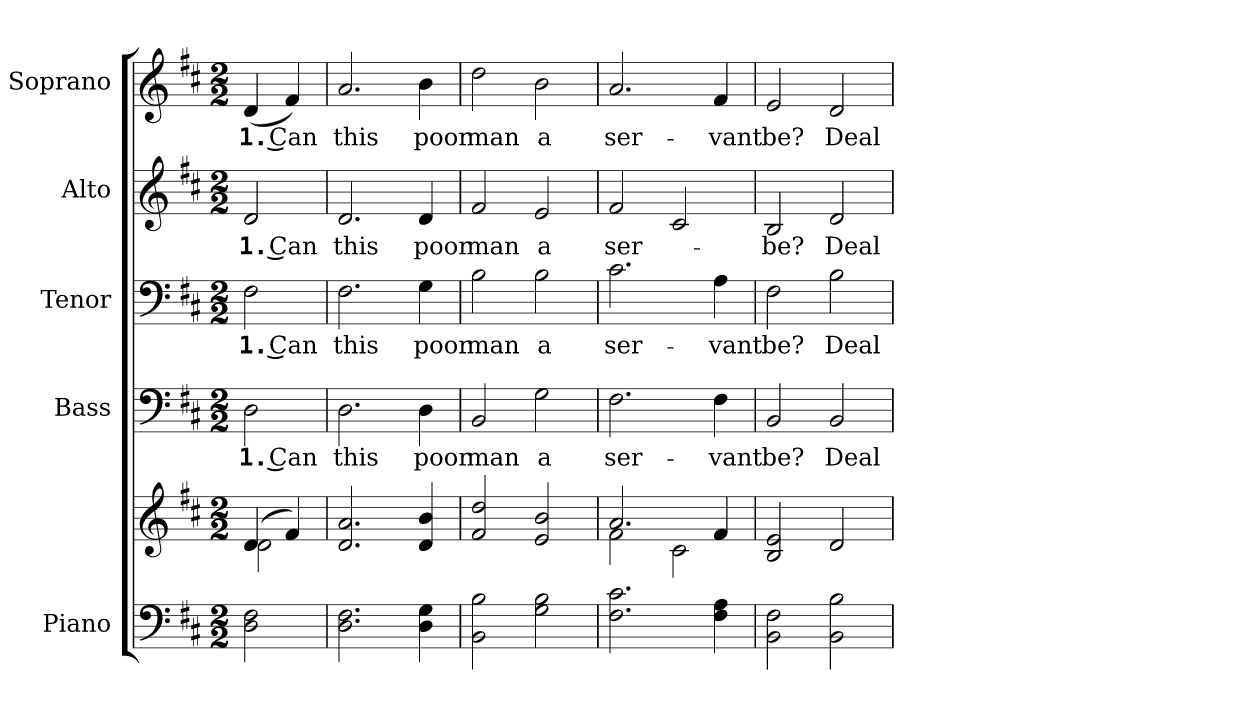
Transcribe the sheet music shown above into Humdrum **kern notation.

**kern	**kern	**kern	**text	**kern	**text	**kern	**text	**kern	**text
*part5	*part5	*part4	*part4	*part3	*part3	*part2	*part2	*part1	*part1
*staff6	*staff5	*staff4	*staff4	*staff3	*staff3	*staff2	*staff2	*staff1	*staff1
*I"Piano	*	*I"Bass	*	*I"Tenor	*	*I"Alto	*	*I"Soprano	*
*I'Pno.	*	*I'B.	*	*I'T.	*	*I'A.	*	*I'S.	*
!!LO:PB:g=z
*clefF4	*clefG2	*clefF4	*	*clefF4	*	*clefG2	*	*clefG2	*
*k[f#c#]	*k[f#c#]	*k[f#c#]	*	*k[f#c#]	*	*k[f#c#]	*	*k[f#c#]	*
*D:	*D:	*D:	*	*D:	*	*D:	*	*D:	*
*M2/2	*M2/2	*M2/2	*	*M2/2	*	*M2/2	*	*M2/2	*
*MM200	*MM200	*MM200	*	*MM200	*	*MM200	*	*MM200	*
=1	=1	=1	=1	=1	=1	=1	=1	=1	=1
*	*^	*	*	*	*	*	*	*	*
!	!	!	!	!LO:LY:b:color=#000000	!	!	!	!	!	!
!	!	!	!	!	!	!LO:LY:b:color=#000000	!	!	!	!
!	!	!	!	!	!	!	!	!LO:LY:b:color=#000000	!	!
!	!	!	!	!	!	!	!	!	!	!LO:LY:b:color=#000000
2Di\ 2F#i	(4di/	2di\	2Di\	1. Can	2F#i\	1. Can	2di/	1. Can	(4di/	1. Can
.	4f#i/)	.	.	.	.	.	.	.	4f#i/)	.
*	*v	*v	*	*	*	*	*	*	*	*
=2	=2	=2	=2	=2	=2	=2	=2	=2	=2
!	!	!	!LO:LY:b:color=#000000	!	!	!	!	!	!
!	!	!	!	!	!LO:LY:b:color=#000000	!	!	!	!
!	!	!	!	!	!	!	!LO:LY:b:color=#000000	!	!
!	!	!	!	!	!	!	!	!	!LO:LY:b:color=#000000
2.Di\ 2.F#i	2.di/ 2.ai	2.Di\	this	2.F#i\	this	2.di/	this	2.ai/	this
!	!	!	!LO:LY:b:color=#000000	!	!	!	!	!	!
!	!	!	!	!	!LO:LY:b:color=#000000	!	!	!	!
!	!	!	!	!	!	!	!LO:LY:b:color=#000000	!	!
!	!	!	!	!	!	!	!	!	!LO:LY:b:color=#000000
4Di\ 4Gi	4di/ 4bi	4Di\	poor	4Gi\	poor	4di/	poor	4bi\	poor
=3	=3	=3	=3	=3	=3	=3	=3	=3	=3
!	!	!	!LO:LY:b:color=#000000	!	!	!	!	!	!
!	!	!	!	!	!LO:LY:b:color=#000000	!	!	!	!
!	!	!	!	!	!	!	!LO:LY:b:color=#000000	!	!
!	!	!	!	!	!	!	!	!	!LO:LY:b:color=#000000
2BBi\ 2Bi	2f#i/ 2ddi	2BBi/	man	2Bi\	man	2f#i/	man	2ddi\	man
!	!	!	!LO:LY:b:color=#000000	!	!	!	!	!	!
!	!	!	!	!	!LO:LY:b:color=#000000	!	!	!	!
!	!	!	!	!	!	!	!LO:LY:b:color=#000000	!	!
!	!	!	!	!	!	!	!	!	!LO:LY:b:color=#000000
2Gi\ 2Bi	2ei/ 2bi	2Gi\	a	2Bi\	a	2ei/	a	2bi\	a
=4	=4	=4	=4	=4	=4	=4	=4	=4	=4
*	*^	*	*	*	*	*	*	*	*
!	!	!	!	!LO:LY:b:color=#000000	!	!	!	!	!	!
!	!	!	!	!	!	!LO:LY:b:color=#000000	!	!	!	!
!	!	!	!	!	!	!	!	!LO:LY:b:color=#000000	!	!
!	!	!	!	!	!	!	!	!	!	!LO:LY:b:color=#000000
2.F#i\ 2.c#i	2.ai/	2f#i\	2.F#i\	ser-	2.c#i\	ser-	2f#i/	ser-	2.ai/	ser-
.	.	2c#i\	.	.	.	.	2c#i/	.	.	.
!	!	!	!	!LO:LY:b:color=#000000	!	!	!	!	!	!
!	!	!	!	!	!	!LO:LY:b:color=#000000	!	!	!	!
!	!	!	!	!	!	!	!	!	!	!LO:LY:b:color=#000000
4F#i\ 4Ai	4f#i/	.	4F#i\	-vant	4Ai\	-vant	.	.	4f#i/	-vant
*	*v	*v	*	*	*	*	*	*	*	*
=5	=5	=5	=5	=5	=5	=5	=5	=5	=5
!	!	!	!LO:LY:b:color=#000000	!	!	!	!	!	!
!	!	!	!	!	!LO:LY:b:color=#000000	!	!	!	!
!	!	!	!	!	!	!	!LO:LY:b:color=#000000	!	!
!	!	!	!	!	!	!	!	!	!LO:LY:b:color=#000000
2BBi\ 2F#i	2Bi/ 2ei	2BBi/	be?	2F#i\	be?	2Bi/	-be?	2ei/	be?
!	!	!	!LO:LY:b:color=#000000	!	!	!	!	!	!
!	!	!	!	!	!LO:LY:b:color=#000000	!	!	!	!
!	!	!	!	!	!	!	!LO:LY:b:color=#000000	!	!
!	!	!	!	!	!	!	!	!	!LO:LY:b:color=#000000
2BBi\ 2Bi	2di/	2BBi/	Deal	2Bi\	Deal	2di/	Deal	2di/	Deal
=	=	=	=	=	=	=	=	=	=
*-	*-	*-	*-	*-	*-	*-	*-	*-	*-
